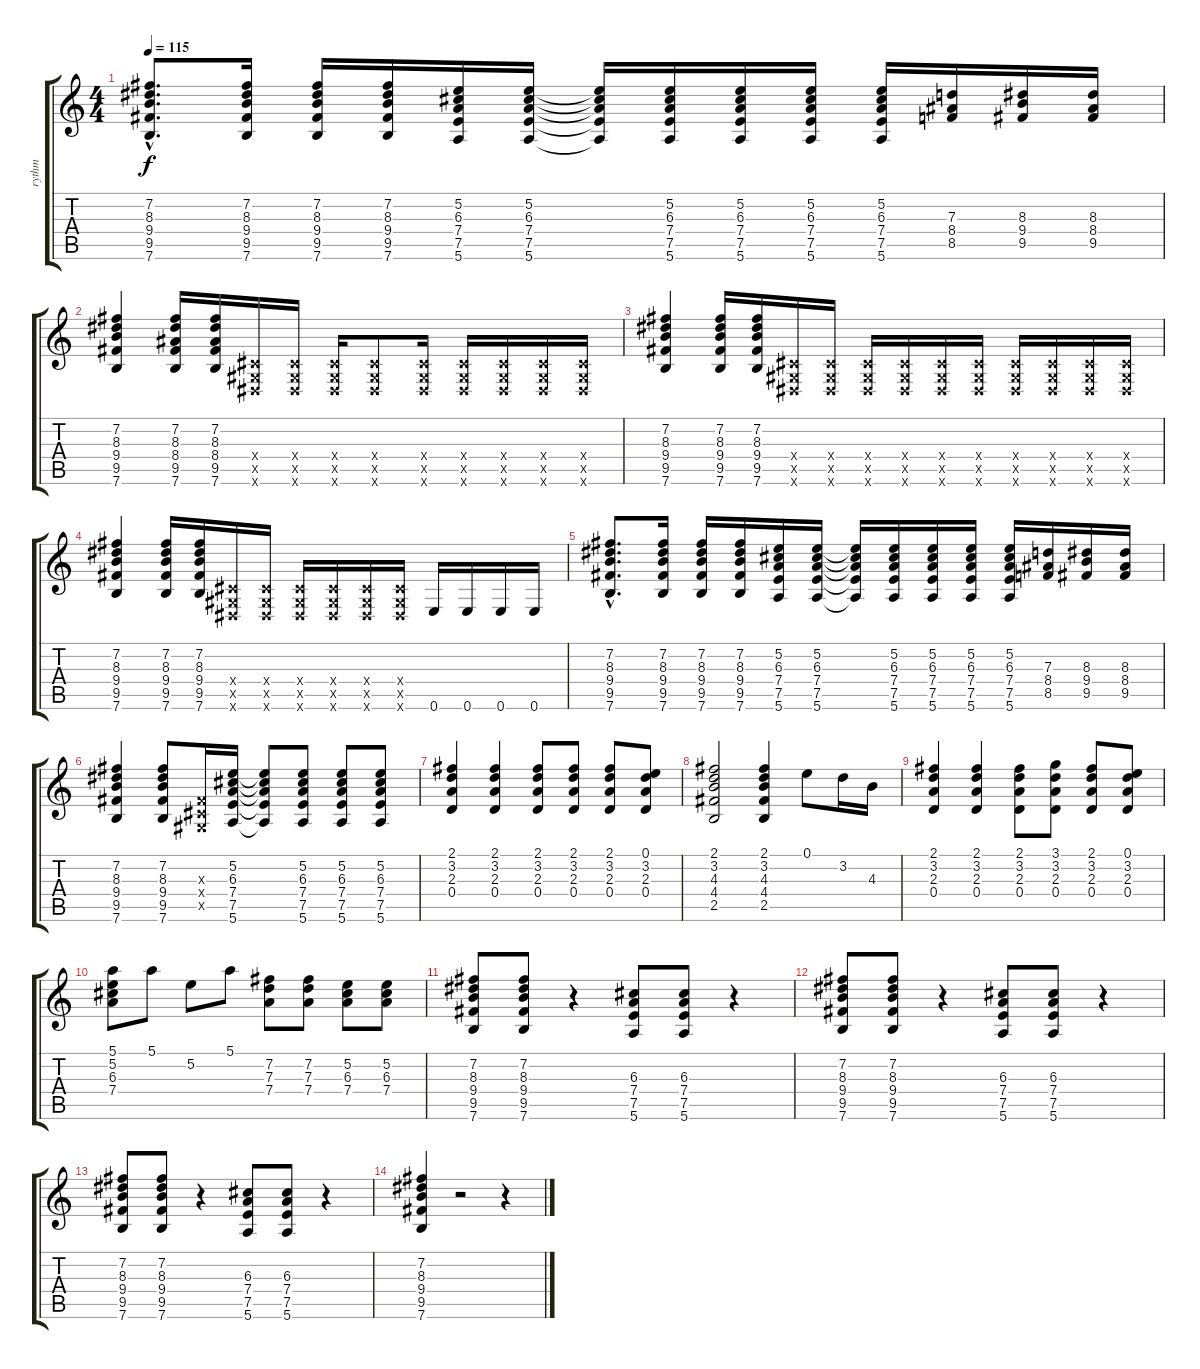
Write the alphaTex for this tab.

\track ("rythm" "rythm") {instrument distortionguitar}
\staff {score tabs}
\tuning (E4 B3 G3 D3 A2 E2) {hide}
\ts (4 4)
\tempo 115
\clef g2
\ks c
(7.2{hac} 8.3{hac} 9.4{hac} 9.5{hac} 7.6{hac}).8{d dy f} (7.2 8.3 9.4 9.5 7.6).16 (7.2 8.3 9.4 9.5 7.6).16 (7.2 8.3 9.4 9.5 7.6).16 (5.2 6.3 7.4 7.5 5.6).16 (5.2 6.3 7.4 7.5 5.6).16 (5.2{t} 6.3{t} 7.4{t} 7.5{t} 5.6{t}).16 (5.2 6.3 7.4 7.5 5.6).16 (5.2 6.3 7.4 7.5 5.6).16 (5.2 6.3 7.4 7.5 5.6).16 (5.2 6.3 7.4 7.5 5.6).16 (7.3 8.4 8.5).16 (8.3 9.4 9.5).16 (8.3 8.4 9.5).16 |
(7.2 8.3 9.4 9.5 7.6).4 (7.2 8.3 8.4 9.5 7.6).16 (7.2 8.3 8.4 9.5 7.6).16 (-1.4{x} -1.5{x} -1.6{x}).16 (-1.4{x} -1.5{x} -1.6{x}).16 (-1.4{x} -1.5{x} -1.6{x}).16 (-1.4{x} -1.5{x} -1.6{x}).8 (-1.4{x} -1.5{x} -1.6{x}).16 (-1.4{x} -1.5{x} -1.6{x}).16 (-1.4{x} -1.5{x} -1.6{x}).16 (-1.4{x} -1.5{x} -1.6{x}).16 (-1.4{x} -1.5{x} -1.6{x}).16 |
(7.2 8.3 9.4 9.5 7.6).4 (7.2 8.3 9.4 9.5 7.6).16 (7.2 8.3 9.4 9.5 7.6).16 (-1.4{x} -1.5{x} -1.6{x}).16 (-1.4{x} -1.5{x} -1.6{x}).16 (-1.4{x} -1.5{x} -1.6{x}).16 (-1.4{x} -1.5{x} -1.6{x}).16 (-1.4{x} -1.5{x} -1.6{x}).16 (-1.4{x} -1.5{x} -1.6{x}).16 (-1.4{x} -1.5{x} -1.6{x}).16 (-1.4{x} -1.5{x} -1.6{x}).16 (-1.4{x} -1.5{x} -1.6{x}).16 (-1.4{x} -1.5{x} -1.6{x}).16 |
(7.2 8.3 9.4 9.5 7.6).4 (7.2 8.3 9.4 9.5 7.6).16 (7.2 8.3 9.4 9.5 7.6).16 (-1.4{x} -1.5{x} -1.6{x}).16 (-1.4{x} -1.5{x} -1.6{x}).16 (-1.4{x} -1.5{x} -1.6{x}).16 (-1.4{x} -1.5{x} -1.6{x}).16 (-1.4{x} -1.5{x} -1.6{x}).16 (-1.4{x} -1.5{x} -1.6{x}).16 0.6.16 0.6.16 0.6.16 0.6.16 |
(7.2{hac} 8.3{hac} 9.4{hac} 9.5{hac} 7.6{hac}).8{d} (7.2 8.3 9.4 9.5 7.6).16 (7.2 8.3 9.4 9.5 7.6).16 (7.2 8.3 9.4 9.5 7.6).16 (5.2 6.3 7.4 7.5 5.6).16 (5.2 6.3 7.4 7.5 5.6).16 (5.2{t} 6.3{t} 7.4{t} 7.5{t} 5.6{t}).16 (5.2 6.3 7.4 7.5 5.6).16 (5.2 6.3 7.4 7.5 5.6).16 (5.2 6.3 7.4 7.5 5.6).16 (5.2 6.3 7.4 7.5 5.6).16 (7.3 8.4 8.5).16 (8.3 9.4 9.5).16 (8.3 8.4 9.5).16 |
(7.2 8.3 9.4 9.5 7.6).4 (7.2 8.3 9.4 9.5 7.6).8 (-1.3{x} -1.4{x} -1.5{x}).16 (5.2 6.3 7.4 7.5 5.6).16 (5.2{t} 6.3{t} 7.4{t} 7.5{t} 5.6{t}).8 (5.2 6.3 7.4 7.5 5.6).8 (5.2 6.3 7.4 7.5 5.6).8 (5.2 6.3 7.4 7.5 5.6).8 |
(2.1 3.2 2.3 0.4).4 (2.1 3.2 2.3 0.4).4 (2.1 3.2 2.3 0.4).8 (2.1 3.2 2.3 0.4).8 (2.1 3.2 2.3 0.4).8 (0.1 3.2 2.3 0.4).8 |
(2.1 3.2 4.3 4.4 2.5).2 (2.1 3.2 4.3 4.4 2.5).4 0.1.8 3.2.16 4.3.16 |
(2.1 3.2 2.3 0.4).4 (2.1 3.2 2.3 0.4).4 (2.1 3.2 2.3 0.4).8 (3.1 3.2 2.3 0.4).8 (2.1 3.2 2.3 0.4).8 (0.1 3.2 2.3 0.4).8 |
(5.1 5.2 6.3 7.4).8 5.1.8 5.2.8 5.1.8 (7.2 7.3 7.4).8 (7.2 7.3 7.4).8 (5.2 6.3 7.4).8 (5.2 6.3 7.4).8 |
(7.2 8.3 9.4 9.5 7.6).8 (7.2 8.3 9.4 9.5 7.6).8 r.4 (6.3 7.4 7.5 5.6).8 (6.3 7.4 7.5 5.6).8 r.4 |
(7.2 8.3 9.4 9.5 7.6).8 (7.2 8.3 9.4 9.5 7.6).8 r.4 (6.3 7.4 7.5 5.6).8 (6.3 7.4 7.5 5.6).8 r.4 |
(7.2 8.3 9.4 9.5 7.6).8 (7.2 8.3 9.4 9.5 7.6).8 r.4 (6.3 7.4 7.5 5.6).8 (6.3 7.4 7.5 5.6).8 r.4 |
(7.2 8.3 9.4 9.5 7.6).4 r.2 r.4
